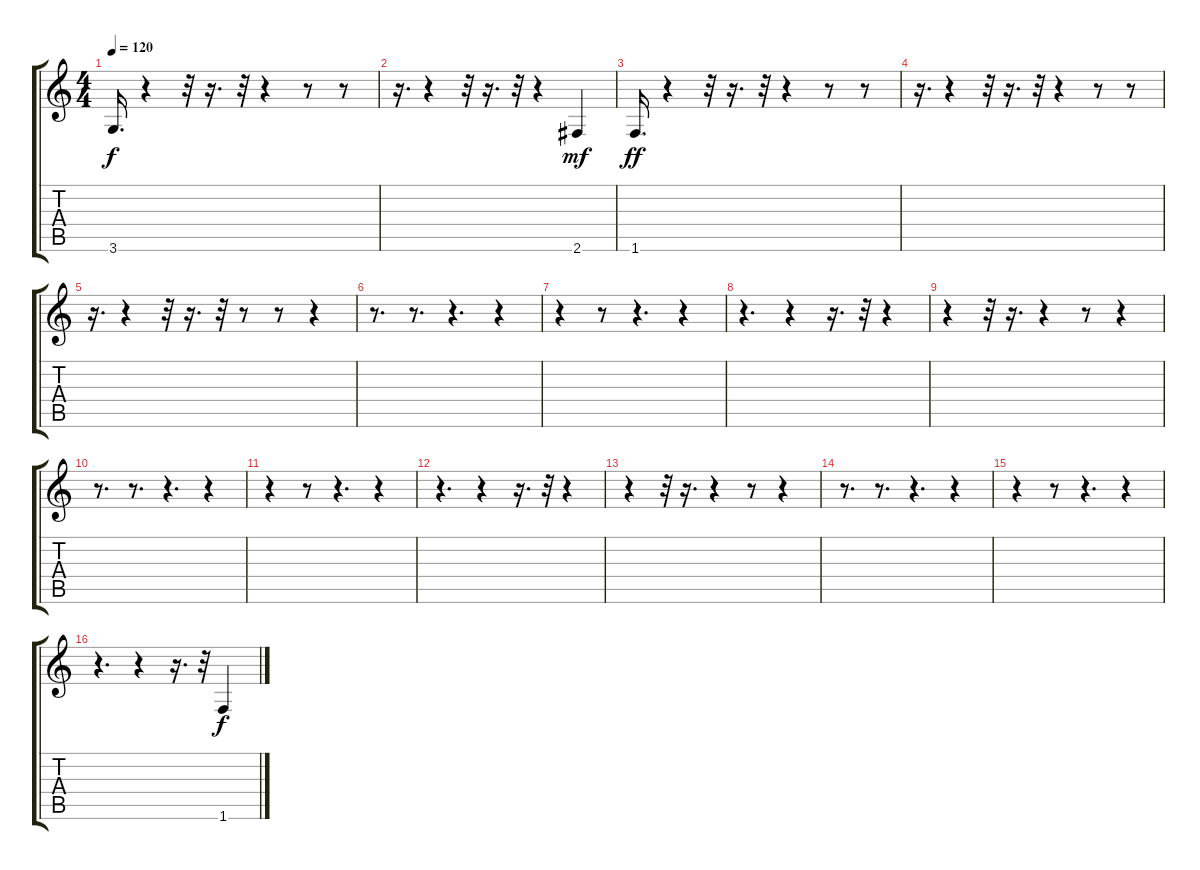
\track "" {instrument electricbassfinger}
\staff {score tabs}
\tuning (E4 B3 G3 D3 A2 E2) {hide}
\ts (4 4)
\tempo 120
\clef g2
\ks c
3.6.16{d dy f} r.4 r.32 r.16{d} r.32 r.4 r.8 r.8 |
r.16{d} r.4 r.32 r.16{d} r.32 r.4 2.6.4{dy mf} |
1.6.16{d dy ff} r.4 r.32 r.16{d} r.32 r.4 r.8 r.8 |
r.16{d} r.4 r.32 r.16{d} r.32 r.4 r.8 r.8 |
r.16{d} r.4 r.32 r.16{d} r.32 r.8 r.8 r.4 |
r.8{d} r.8{d} r.4{d} r.4 |
r.4 r.8 r.4{d} r.4 |
r.4{d} r.4 r.16{d} r.32 r.4 |
r.4 r.32 r.16{d} r.4 r.8 r.4 |
r.8{d} r.8{d} r.4{d} r.4 |
r.4 r.8 r.4{d} r.4 |
r.4{d} r.4 r.16{d} r.32 r.4 |
r.4 r.32 r.16{d} r.4 r.8 r.4 |
r.8{d} r.8{d} r.4{d} r.4 |
r.4 r.8 r.4{d} r.4 |
r.4{d} r.4 r.16{d} r.32 1.6.4{dy f}
